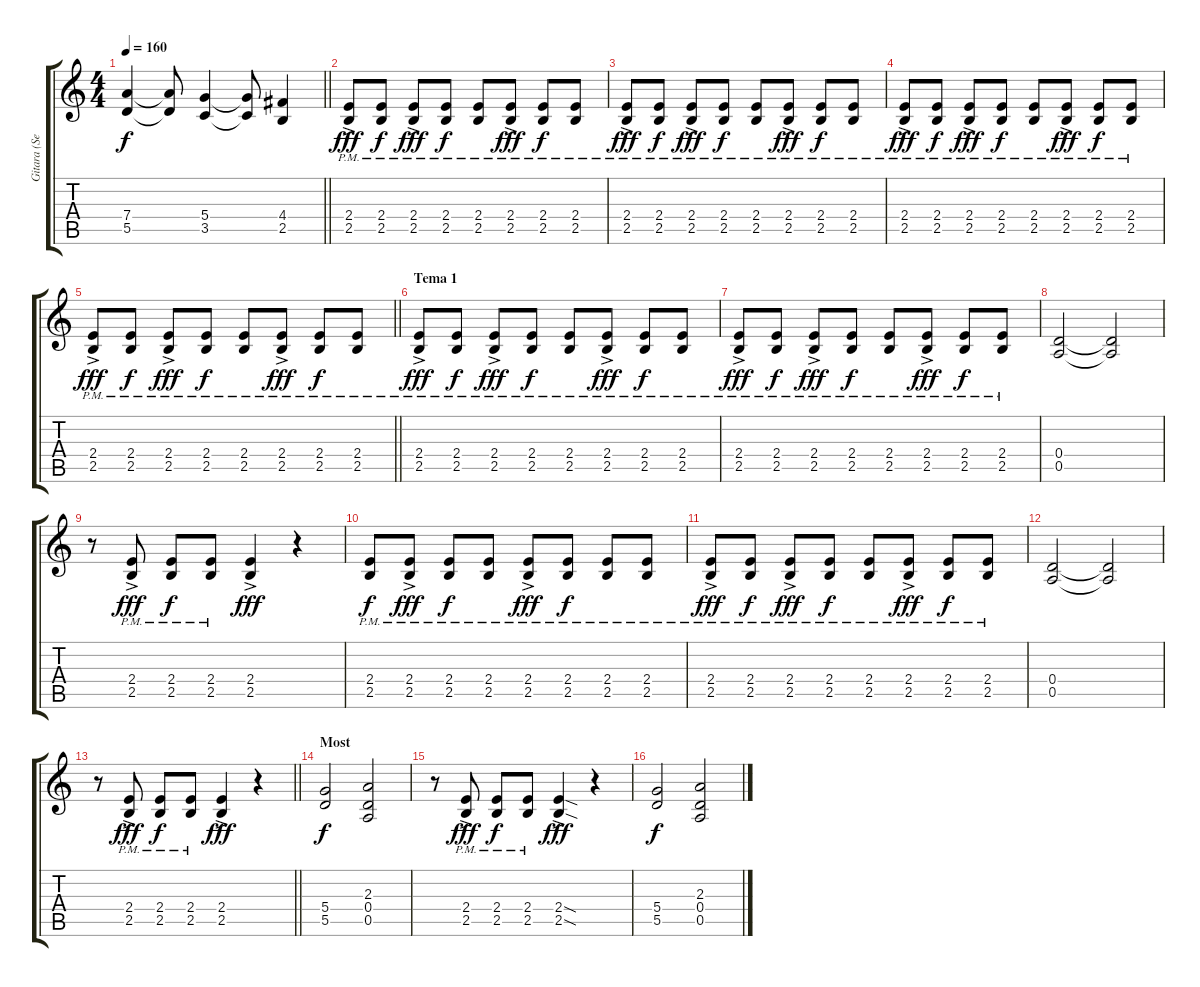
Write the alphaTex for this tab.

\track ("Gitara (Sead Lipovaca)" "Gitara (Se") {instrument overdrivenguitar}
\staff {score tabs}
\tuning (E4 B3 G3 D3 A2 E2) {hide}
\ts (4 4)
\tempo 160
\clef g2
\barLineRight lightlight
\ks c
(7.4 5.5).4{dy f} (7.4{t} 5.5{t}).8 (5.4 3.5).4 (5.4{t} 3.5{t}).8 (4.4 2.5).4 |
(2.4{ac pm} 2.5{ac pm}).8{dy fff} (2.4{pm} 2.5{pm}).8{dy f} (2.4{ac pm} 2.5{ac pm}).8{dy fff} (2.4{pm} 2.5{pm}).8{dy f} (2.4{pm} 2.5{pm}).8 (2.4{ac pm} 2.5{ac pm}).8{dy fff} (2.4{pm} 2.5{pm}).8{dy f} (2.4{pm} 2.5{pm}).8 |
(2.4{ac pm} 2.5{ac pm}).8{dy fff} (2.4{pm} 2.5{pm}).8{dy f} (2.4{ac pm} 2.5{ac pm}).8{dy fff} (2.4{pm} 2.5{pm}).8{dy f} (2.4{pm} 2.5{pm}).8 (2.4{ac pm} 2.5{ac pm}).8{dy fff} (2.4{pm} 2.5{pm}).8{dy f} (2.4{pm} 2.5{pm}).8 |
(2.4{ac pm} 2.5{ac pm}).8{dy fff} (2.4{pm} 2.5{pm}).8{dy f} (2.4{ac pm} 2.5{ac pm}).8{dy fff} (2.4{pm} 2.5{pm}).8{dy f} (2.4{pm} 2.5{pm}).8 (2.4{ac pm} 2.5{ac pm}).8{dy fff} (2.4{pm} 2.5{pm}).8{dy f} (2.4{pm} 2.5{pm}).8 |
\barLineRight lightlight
(2.4{ac pm} 2.5{ac pm}).8{dy fff} (2.4{pm} 2.5{pm}).8{dy f} (2.4{ac pm} 2.5{ac pm}).8{dy fff} (2.4{pm} 2.5{pm}).8{dy f} (2.4{pm} 2.5{pm}).8 (2.4{ac pm} 2.5{ac pm}).8{dy fff} (2.4{pm} 2.5{pm}).8{dy f} (2.4{pm} 2.5{pm}).8 |
\section ("" "Tema 1")
(2.4{ac pm} 2.5{ac pm}).8{dy fff} (2.4{pm} 2.5{pm}).8{dy f} (2.4{ac pm} 2.5{ac pm}).8{dy fff} (2.4{pm} 2.5{pm}).8{dy f} (2.4{pm} 2.5{pm}).8 (2.4{ac pm} 2.5{ac pm}).8{dy fff} (2.4{pm} 2.5{pm}).8{dy f} (2.4{pm} 2.5{pm}).8 |
(2.4{ac pm} 2.5{ac pm}).8{dy fff} (2.4{pm} 2.5{pm}).8{dy f} (2.4{ac pm} 2.5{ac pm}).8{dy fff} (2.4{pm} 2.5{pm}).8{dy f} (2.4{pm} 2.5{pm}).8 (2.4{ac pm} 2.5{ac pm}).8{dy fff} (2.4{pm} 2.5{pm}).8{dy f} (2.4{pm} 2.5{pm}).8 |
(0.4 0.5).2 (0.4{t} 0.5{t}).2 |
r.8 (2.4{ac pm} 2.5{ac pm}).8{dy fff} (2.4{pm} 2.5{pm}).8{dy f} (2.4{pm} 2.5{pm}).8 (2.4{ac} 2.5{ac}).4{dy fff} r.4 |
(2.4{pm} 2.5{pm}).8{dy f} (2.4{ac pm} 2.5{ac pm}).8{dy fff} (2.4{pm} 2.5{pm}).8{dy f} (2.4{pm} 2.5{pm}).8 (2.4{ac pm} 2.5{ac pm}).8{dy fff} (2.4{pm} 2.5{pm}).8{dy f} (2.4{pm} 2.5{pm}).8 (2.4{pm} 2.5).8 |
(2.4{ac pm} 2.5{ac pm}).8{dy fff} (2.4{pm} 2.5{pm}).8{dy f} (2.4{ac pm} 2.5{ac pm}).8{dy fff} (2.4{pm} 2.5{pm}).8{dy f} (2.4{pm} 2.5{pm}).8 (2.4{ac pm} 2.5{ac pm}).8{dy fff} (2.4{pm} 2.5{pm}).8{dy f} (2.4{pm} 2.5{pm}).8 |
(0.4 0.5).2 (0.4{t} 0.5{t}).2 |
\barLineRight lightlight
r.8 (2.4{ac pm} 2.5{ac pm}).8{dy fff} (2.4{pm} 2.5{pm}).8{dy f} (2.4{pm} 2.5{pm}).8 (2.4{ac} 2.5{ac}).4{dy fff} r.4 |
\section ("" "Most")
(5.4 5.5).2{dy f} (2.3 0.4 0.5).2 |
r.8 (2.4{ac pm} 2.5{ac pm}).8{dy fff} (2.4{pm} 2.5{pm}).8{dy f} (2.4{pm} 2.5{pm}).8 (2.4{sod ac} 2.5{sod ac}).4{dy fff} r.4 |
(5.4 5.5).2{dy f} (2.3 0.4 0.5).2
